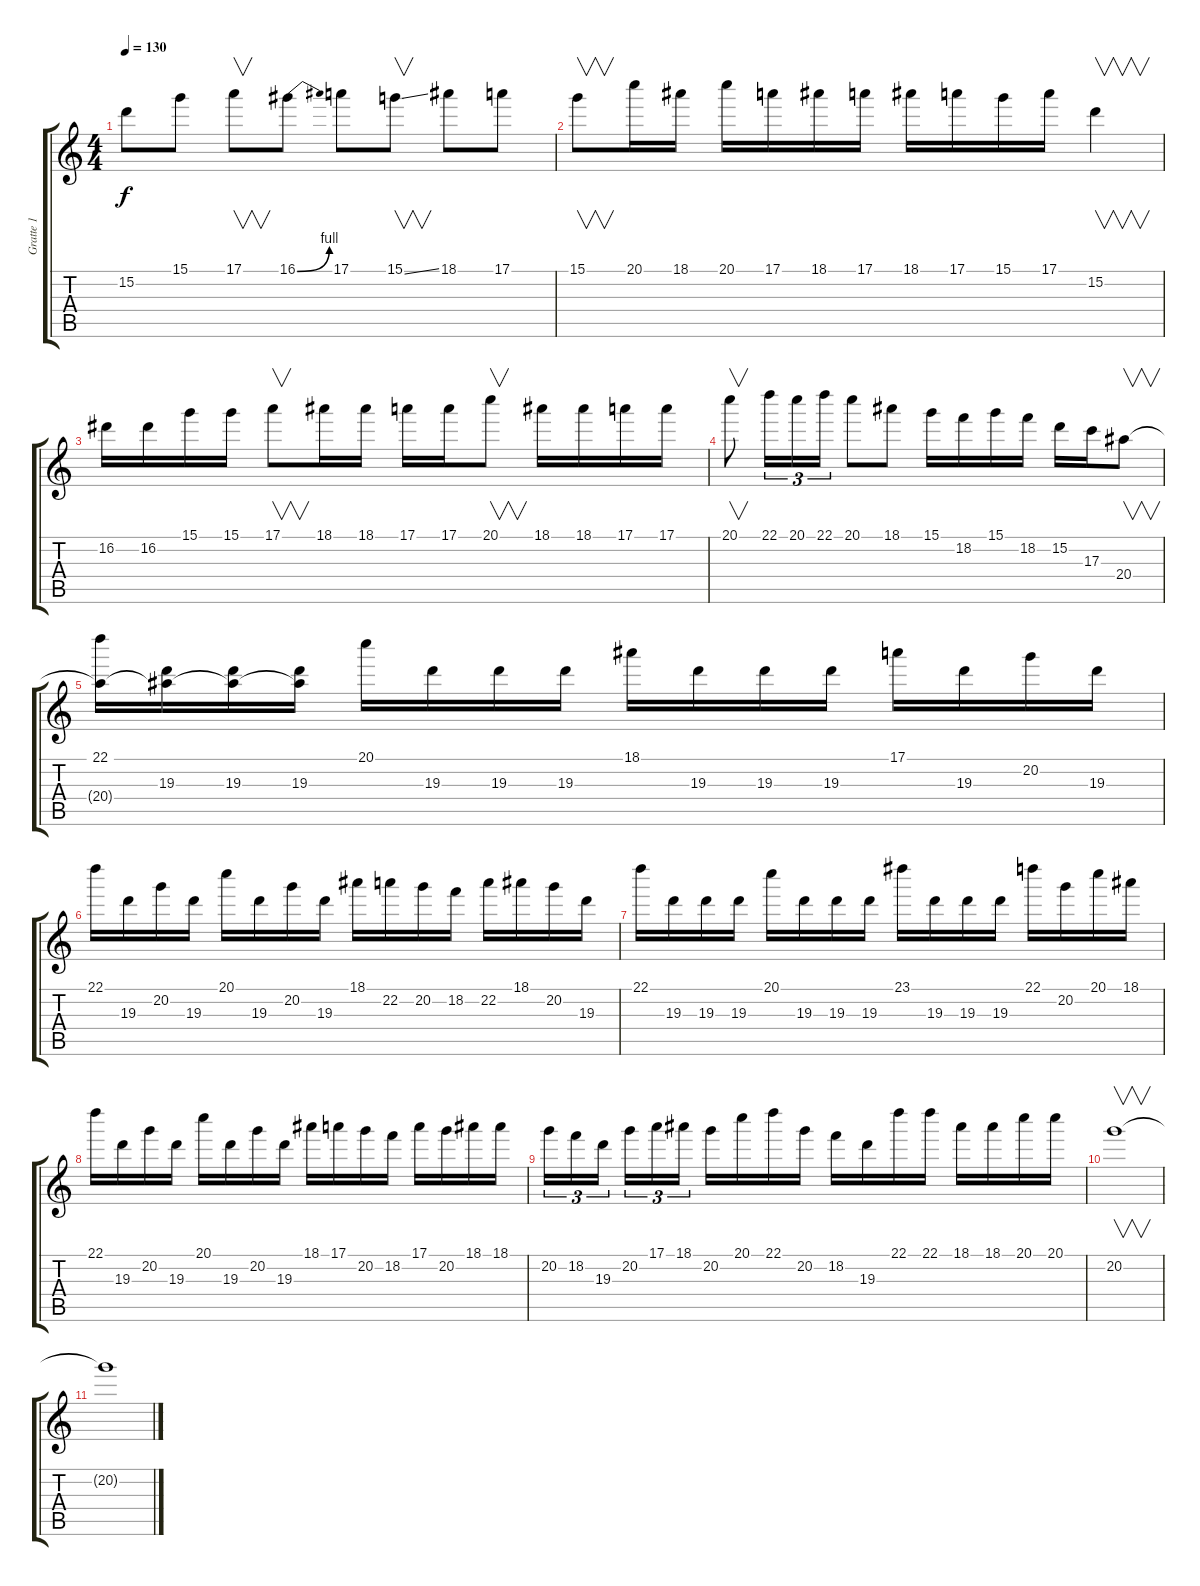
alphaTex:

\track ("Gratte 1" "Gratte 1") {instrument overdrivenguitar}
\staff {score tabs}
\tuning (E4 B3 G3 D3 A2 E2) {hide}
\ts (4 4)
\tempo 130
\clef g2
\ks c
15.2.8{dy f volume 12} 15.1.8 17.1.8{v} 16.1{be (bend 0 0 60 4)}.8 17.1.8 15.1{ss}.8{v} 18.1.8 17.1.8 |
15.1.8{v} 20.1.16 18.1.16 20.1.16 17.1.16 18.1.16 17.1.16 18.1.16 17.1.16 15.1.16 17.1.16 15.2.4{v} |
16.2.16 16.2.16 15.1.16 15.1.16 17.1.8{v} 18.1.16 18.1.16 17.1.16 17.1.16 20.1.8{v} 18.1.16 18.1.16 17.1.16 17.1.16 |
20.1.8{v} 22.1.16{tu (3 2)} 20.1.16{tu (3 2)} 22.1.16{tu (3 2)} 20.1.8 18.1.8 15.1.16 18.2.16 15.1.16 18.2.16 15.2.16 17.3.16 20.4.8{v} |
(22.1 20.4{t}).16 (19.3 20.4{t}).16 (19.3 20.4{t}).16 (19.3 20.4{t}).16 20.1.16 19.3.16 19.3.16 19.3.16 18.1.16 19.3.16 19.3.16 19.3.16 17.1.16 19.3.16 20.2.16 19.3.16 |
22.1.16 19.3.16 20.2.16 19.3.16 20.1.16 19.3.16 20.2.16 19.3.16 18.1.16 22.2.16 20.2.16 18.2.16 22.2.16 18.1.16 20.2.16 19.3.16 |
22.1.16 19.3.16 19.3.16 19.3.16 20.1.16 19.3.16 19.3.16 19.3.16 23.1.16 19.3.16 19.3.16 19.3.16 22.1.16 20.2.16 20.1.16 18.1.16 |
22.1.16 19.3.16 20.2.16 19.3.16 20.1.16 19.3.16 20.2.16 19.3.16 18.1.16 17.1.16 20.2.16 18.2.16 17.1.16 20.2.16 18.1.16 18.1.16 |
20.2.16{tu (3 2)} 18.2.16{tu (3 2)} 19.3.16{tu (3 2)} 20.2.16{tu (3 2)} 17.1.16{tu (3 2)} 18.1.16{tu (3 2)} 20.2.16 20.1.16 22.1.16 20.2.16 18.2.16 19.3.16 22.1.16 22.1.16 18.1.16 18.1.16 20.1.16 20.1.16 |
20.2.1{v} |
20.2{t}.1
